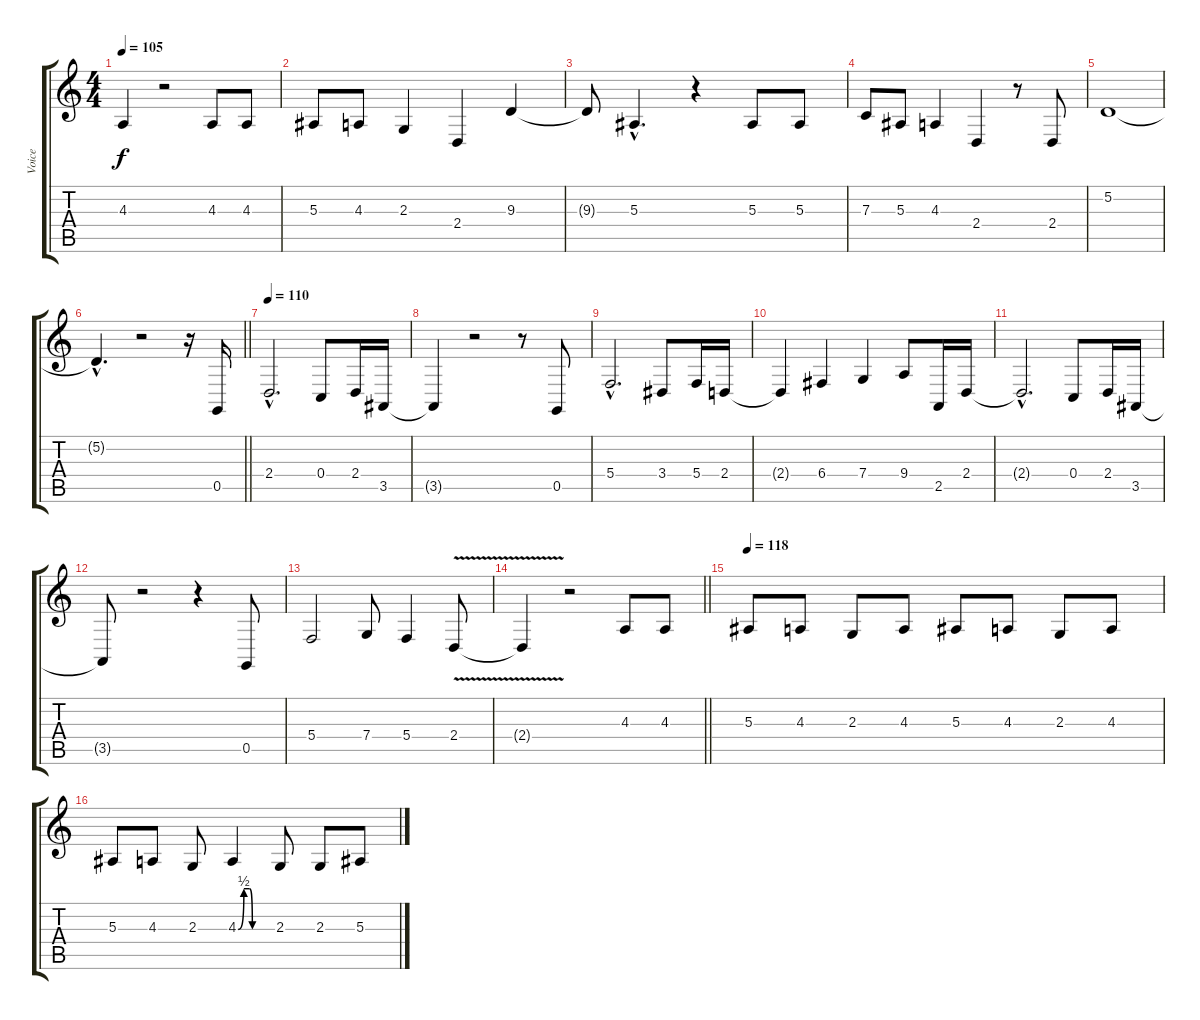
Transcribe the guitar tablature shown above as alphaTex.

\track ("Voice" "Voice") {instrument altosax}
\staff {score tabs}
\tuning (D4 A3 F3 C3 G2 C2) {hide}
\ts (4 4)
\tempo 105
\clef g2
\ks c
4.3.4{dy f} r.2 4.3.8 4.3.8 |
5.3.8 4.3.8 2.3.4 2.4.4 9.3.4 |
9.3{t}.8 5.3{hac}.4{d} r.4 5.3.8 5.3.8 |
7.3.8 5.3.8 4.3.4 2.4.4 r.8 2.4.8 |
5.2.1 |
\barLineRight lightlight
5.2{hac t}.4{d} r.2 r.16 0.5.16 |
\section ("" "")
\tempo 110
2.4{hac}.2{d} 0.4.8 2.4.16 3.5.16 |
3.5{t}.4 r.2 r.8 0.5.8 |
5.4{hac}.2{d} 3.4.8 5.4.16 2.4.16 |
2.4{t}.4 6.4.4 7.4.4 9.4.8 2.5.16 2.4.16 |
2.4{hac t}.2{d} 0.4.8 2.4.16 3.5.16 |
3.5{t}.8 r.2 r.4 0.5.8 |
5.4.2 7.4.8 5.4.4 2.4{v}.8 |
\barLineRight lightlight
2.4{v t}.4 r.2 4.3.8 4.3.8 |
\section ("" "")
\tempo 118
5.3.8 4.3.8 2.3.8 4.3.8 5.3.8 4.3.8 2.3.8 4.3.8 |
5.3.8 4.3.8 2.3.8 4.3{be (custom 0 0 10 2 20 2 25 0 60 0)}.4 2.3.8 2.3.8 5.3.8
